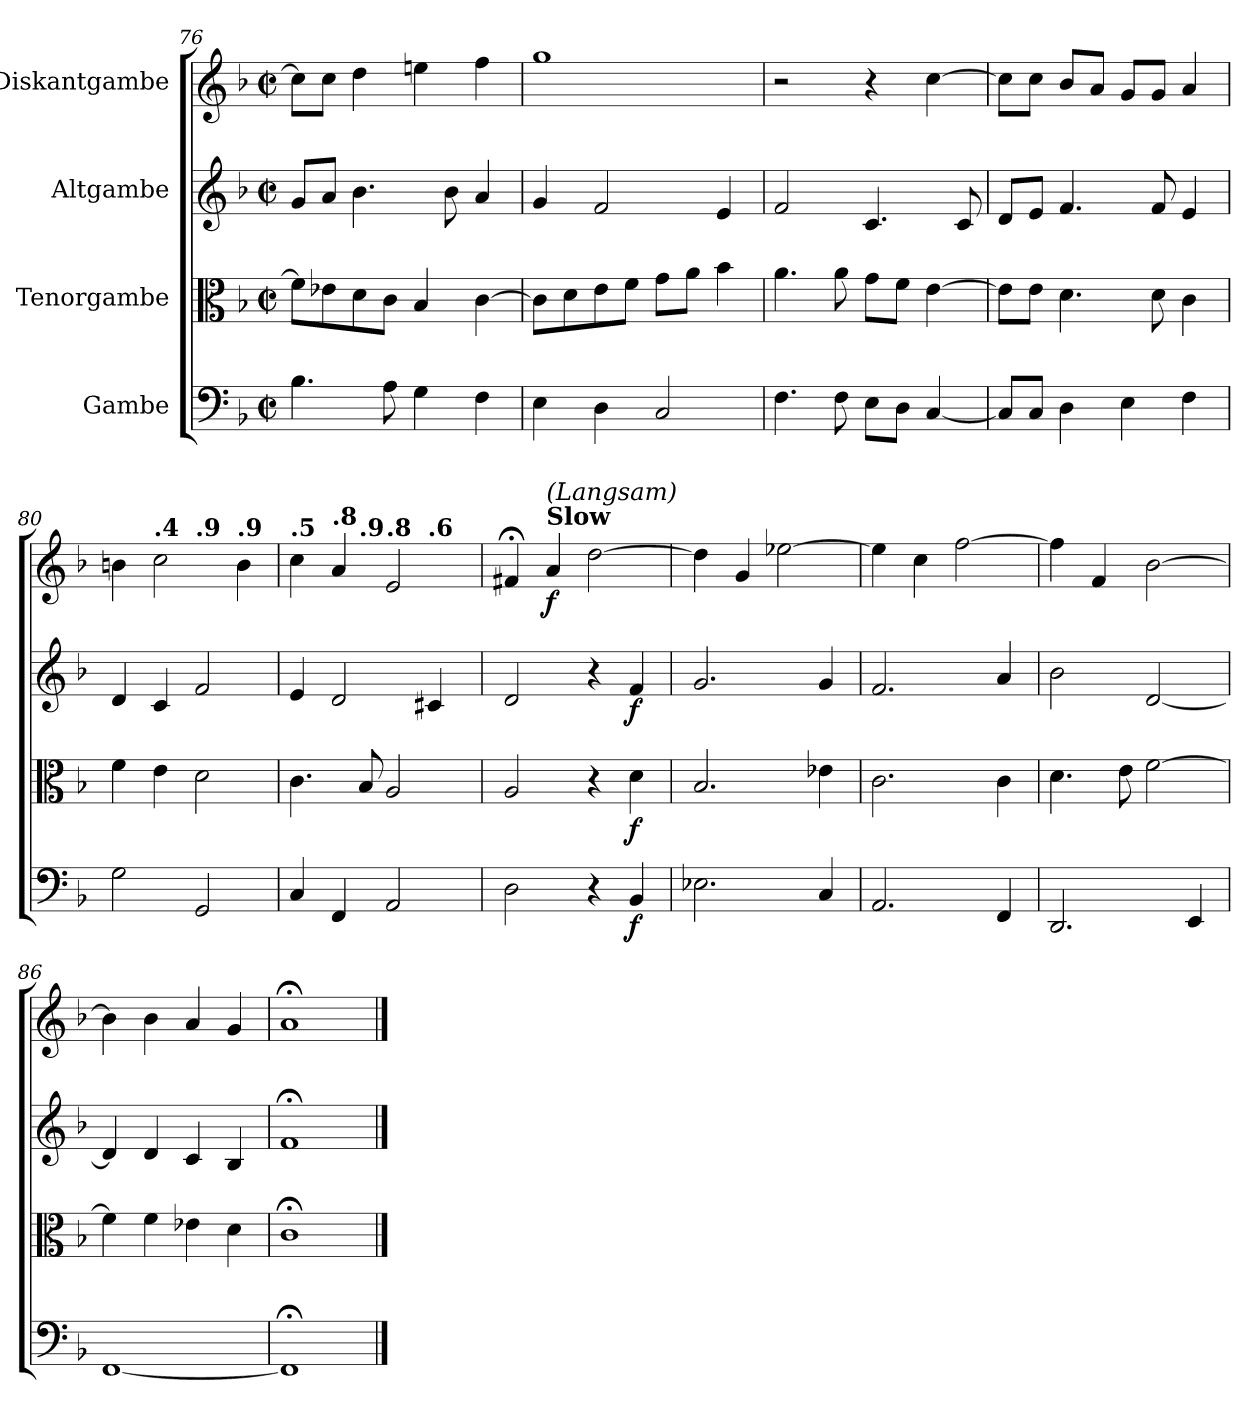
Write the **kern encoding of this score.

**kern	**dynam	**kern	**dynam	**kern	**dynam	**kern	**dynam
*part4	*part4	*part3	*part3	*part2	*part2	*part1	*part1
*staff4	*staff4	*staff3	*staff3	*staff2	*staff2	*staff1	*staff1
*I"Gambe	*	*I"Tenorgambe	*	*I"Altgambe	*	*I"Diskantgambe	*
*clefF4	*	*clefC3	*	*clefG2	*	*clefG2	*
*k[b-]	*	*k[b-]	*	*k[b-]	*	*k[b-]	*
*M2/2	*	*M2/2	*	*M2/2	*	*M2/2	*
*met(c|)	*	*met(c|)	*	*met(c|)	*	*met(c|)	*
=76	=76	=76	=76	=76	=76	=76	=76
4.B-\	.	8f\L]	.	8g/L	.	8cc\L]	.
.	.	8e-X\	.	8a/J	.	8cc\J	.
.	.	8d\	.	4.b-\	.	4dd\	.
8A\	.	8c\J	.	.	.	.	.
4G\	.	4B-/	.	.	.	4een\	.
.	.	.	.	8b-\	.	.	.
4F\	.	[4c\	.	4a/	.	4ff\	.
=77	=77	=77	=77	=77	=77	=77	=77
4E\	.	8c\L]	.	4g/	.	1gg	.
.	.	8d\	.	.	.	.	.
4D\	.	8e\	.	2f/	.	.	.
.	.	8f\J	.	.	.	.	.
2C/	.	8g\L	.	.	.	.	.
.	.	8a\J	.	.	.	.	.
.	.	4b-\	.	4e/	.	.	.
=78	=78	=78	=78	=78	=78	=78	=78
4.F\	.	4.a\	.	2f/	.	2r	.
8F\	.	8a\	.	.	.	.	.
8E\L	.	8g\L	.	4.c/	.	4r	.
8D\J	.	8f\J	.	.	.	.	.
[4C/	.	[4e\	.	.	.	[4cc\	.
.	.	.	.	8c/	.	.	.
=79	=79	=79	=79	=79	=79	=79	=79
8C/L]	.	8e\L]	.	8d/L	.	8cc\L]	.
8C/J	.	8e\J	.	8e/J	.	8cc\J	.
4D\	.	4.d\	.	4.f/	.	8b-/L	.
.	.	.	.	.	.	8a/J	.
4E\	.	.	.	.	.	8g/L	.
.	.	8d\	.	8f/	.	8g/J	.
4F\	.	4c\	.	4e/	.	4a/	.
!!LO:LB:g=z
=80	=80	=80	=80	=80	=80	=80	=80
*	*	*	*	*	*	*MM126	*
*	*	*	*	*	*	*^	*
2G\	.	4f\	.	4d/	.	4bn\	2ryy	.
*	*	*	*	*	*	*MM122	*	*
!	!	!	!	!	!	!LO:TX:a:B:t=.4	!	!
.	.	4e\	.	4c/	.	2cc\	.	.
*	*	*	*	*	*	*MM116	*	*
!	!	!	!	!	!	!	!LO:TX:a:B:t=.9	!
2GG/	.	2d\	.	2f/	.	.	2ryy	.
*	*	*	*	*	*	*MM110	*	*
!	!	!	!	!	!	!LO:TX:a:B:t=.9	!	!
.	.	.	.	.	.	4b\	.	.
*	*	*	*	*	*	*v	*v	*
=81	=81	=81	=81	=81	=81	=81	=81
*	*	*	*	*	*	*MM104	*
*	*	*	*	*	*	*^	*
!	!	!	!	!	!	!LO:TX:a:B:t=.5	!	!
*	*	*	*	*	*	*	*^	*
4C/	.	4.c\	.	4e/	.	4cc\	4.ryy	2.ryy	.
*	*	*	*	*	*	*MM96	*	*	*
!	!	!	!	!	!	!LO:TX:a:B:t=.8	!	!	!
4FF/	.	.	.	2d/	.	4a/	.	.	.
*	*	*	*	*	*	*MM92	*	*	*
!	!	!	!	!	!	!	!LO:TX:a:B:t=.9	!	!
.	.	8B-/	.	.	.	.	2ryy	.	.
*	*	*	*	*	*	*MM88	*	*	*
!	!	!	!	!	!	!LO:TX:a:B:t=.8	!	!	!
2AA/	.	2A/	.	.	.	2e/	.	.	.
*	*	*	*	*	*	*MM80	*	*	*
!	!	!	!	!	!	!	!	!LO:TX:a:B:t=.6	!
.	.	.	.	4c#X/	.	.	.	4ryy	.
.	.	.	.	.	.	.	8ryy	.	.
*	*	*	*	*	*	*v	*v	*v	*
=82	=82	=82	=82	=82	=82	=82	=82
*	*	*	*	*	*	*MM72	*
*	*	*	*	*	*	*^	*
*	*	*	*	*	*	*	*^	*
!	!	!	!	!	!	!LO:TX:a:B:t=.2	!	!	!
*	*	*	*	*	*	*v	*v	*v	*
2D\	.	2A/	.	2d/	.	4f#X;</	.
!	!	!	!	!	!	!LO:TX:a:B:t=Slow	!
!	!	!	!	!	!	!LO:TX:a:i:t=(Langsam)	!
!	!	!	!	!	!	!	!LO:DY:b
.	.	.	.	.	.	4a/	f
4r	.	4r	.	4r	.	[2dd\	.
!	!LO:DY:b	!	!LO:DY:b	!	!LO:DY:b	!	!
4BB-/	f	4d\	f	4f/	f	.	.
=83	=83	=83	=83	=83	=83	=83	=83
2.E-X\	.	2.B-/	.	2.g/	.	4dd\]	.
.	.	.	.	.	.	4g/	.
.	.	.	.	.	.	[2ee-X\	.
4C/	.	4e-X\	.	4g/	.	.	.
=84	=84	=84	=84	=84	=84	=84	=84
2.AA/	.	2.c\	.	2.f/	.	4ee-\]	.
.	.	.	.	.	.	4cc\	.
.	.	.	.	.	.	[2ff\	.
4FF/	.	4c\	.	4a/	.	.	.
=85	=85	=85	=85	=85	=85	=85	=85
2.DD/	.	4.d\	.	2b-\	.	4ff\]	.
.	.	.	.	.	.	4f/	.
.	.	8e\	.	.	.	.	.
.	.	[2f\	.	[2d/	.	[2b-\	.
4EE/	.	.	.	.	.	.	.
=86	=86	=86	=86	=86	=86	=86	=86
[1FF	.	4f\]	.	4d/]	.	4b-\]	.
.	.	4f\	.	4d/	.	4b-\	.
.	.	4e-X\	.	4c/	.	4a/	.
.	.	4d\	.	4B-/	.	4g/	.
=87	=87	=87	=87	=87	=87	=87	=87
1FF;<]	.	1c;<	.	1f;<	.	1a;<	.
==	==	==	==	==	==	==	==
*-	*-	*-	*-	*-	*-	*-	*-
